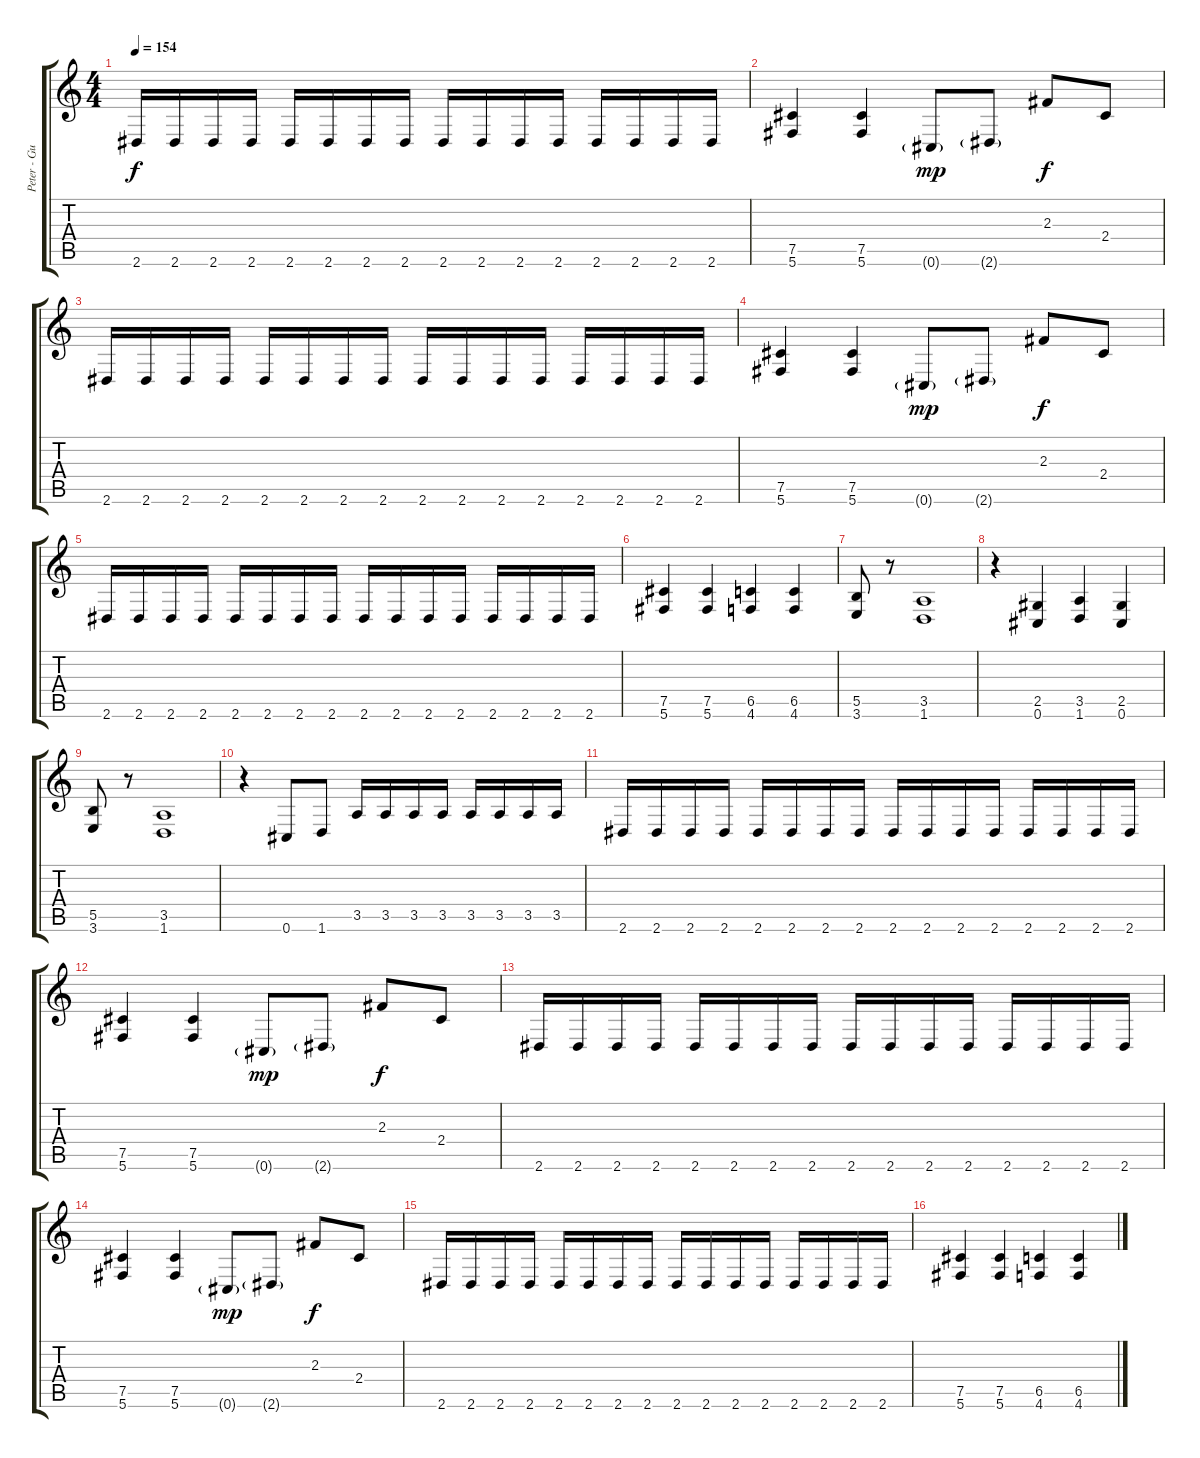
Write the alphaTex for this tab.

\track ("Peter - Guitar, Vocal" "Peter - Gu") {instrument overdrivenguitar}
\staff {score tabs}
\tuning (Db4 Ab3 E3 B2 Gb2 Db2) {hide}
\ts (4 4)
\tempo 154
\clef g2
\ks c
2.6.16{dy f instrument overdrivenguitar} 2.6.16 2.6.16 2.6.16 2.6.16 2.6.16 2.6.16 2.6.16 2.6.16 2.6.16 2.6.16 2.6.16 2.6.16 2.6.16 2.6.16 2.6.16 |
(7.5 5.6).4 (7.5 5.6).4 0.6{g}.8{dy mp} 2.6{g}.8 2.3.8{dy f} 2.4.8 |
2.6.16 2.6.16 2.6.16 2.6.16 2.6.16 2.6.16 2.6.16 2.6.16 2.6.16 2.6.16 2.6.16 2.6.16 2.6.16 2.6.16 2.6.16 2.6.16 |
(7.5 5.6).4 (7.5 5.6).4 0.6{g}.8{dy mp} 2.6{g}.8 2.3.8{dy f} 2.4.8 |
2.6.16 2.6.16 2.6.16 2.6.16 2.6.16 2.6.16 2.6.16 2.6.16 2.6.16 2.6.16 2.6.16 2.6.16 2.6.16 2.6.16 2.6.16 2.6.16 |
(7.5 5.6).4 (7.5 5.6).4 (6.5 4.6).4 (6.5 4.6).4 |
(5.5 3.6).8 r.8 (3.5 1.6).1 |
r.4 (2.5 0.6).4 (3.5 1.6).4 (2.5 0.6).4 |
(5.5 3.6).8 r.8 (3.5 1.6).1 |
r.4 0.6.8 1.6.8 3.5.16 3.5.16 3.5.16 3.5.16 3.5.16 3.5.16 3.5.16 3.5.16 |
2.6.16 2.6.16 2.6.16 2.6.16 2.6.16 2.6.16 2.6.16 2.6.16 2.6.16 2.6.16 2.6.16 2.6.16 2.6.16 2.6.16 2.6.16 2.6.16 |
(7.5 5.6).4 (7.5 5.6).4 0.6{g}.8{dy mp} 2.6{g}.8 2.3.8{dy f} 2.4.8 |
2.6.16 2.6.16 2.6.16 2.6.16 2.6.16 2.6.16 2.6.16 2.6.16 2.6.16 2.6.16 2.6.16 2.6.16 2.6.16 2.6.16 2.6.16 2.6.16 |
(7.5 5.6).4 (7.5 5.6).4 0.6{g}.8{dy mp} 2.6{g}.8 2.3.8{dy f} 2.4.8 |
2.6.16 2.6.16 2.6.16 2.6.16 2.6.16 2.6.16 2.6.16 2.6.16 2.6.16 2.6.16 2.6.16 2.6.16 2.6.16 2.6.16 2.6.16 2.6.16 |
(7.5 5.6).4 (7.5 5.6).4 (6.5 4.6).4 (6.5 4.6).4
